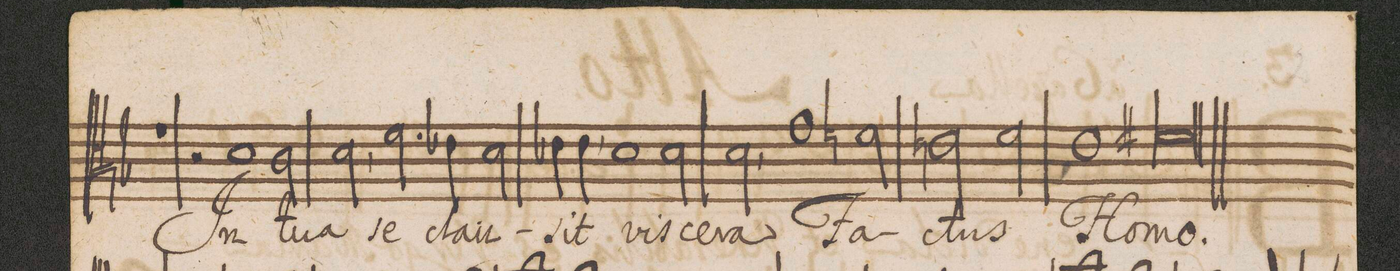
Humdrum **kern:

**kern	**text
*I"Alto.	*
*clefC3	*
*k[b-]	*
*met(C|)	*
*M2/1	*
1r	.
=52-	=52-
2r	.
1d\	In
2c\	tu-
=53-	=53-
2d,\	-a
2.fny\	se
4e-X\	clau-
2d\	.
=54-	=54-
4e-X\	-sit
4e-,\	.
1d\	vis-
2d\	-ce-
=55-	=55-
2d,\	-ra
1g\	Fa-
2fn\	.
=56-	=56-
2en\	-ctus
2f\	.
1e\	Ho-
=57-	=57-
00f#X\	-mo.
=58||-	=58||-
*M2/1	*
*met(C|)	*
*mmet(c|)	*
*-	*-
